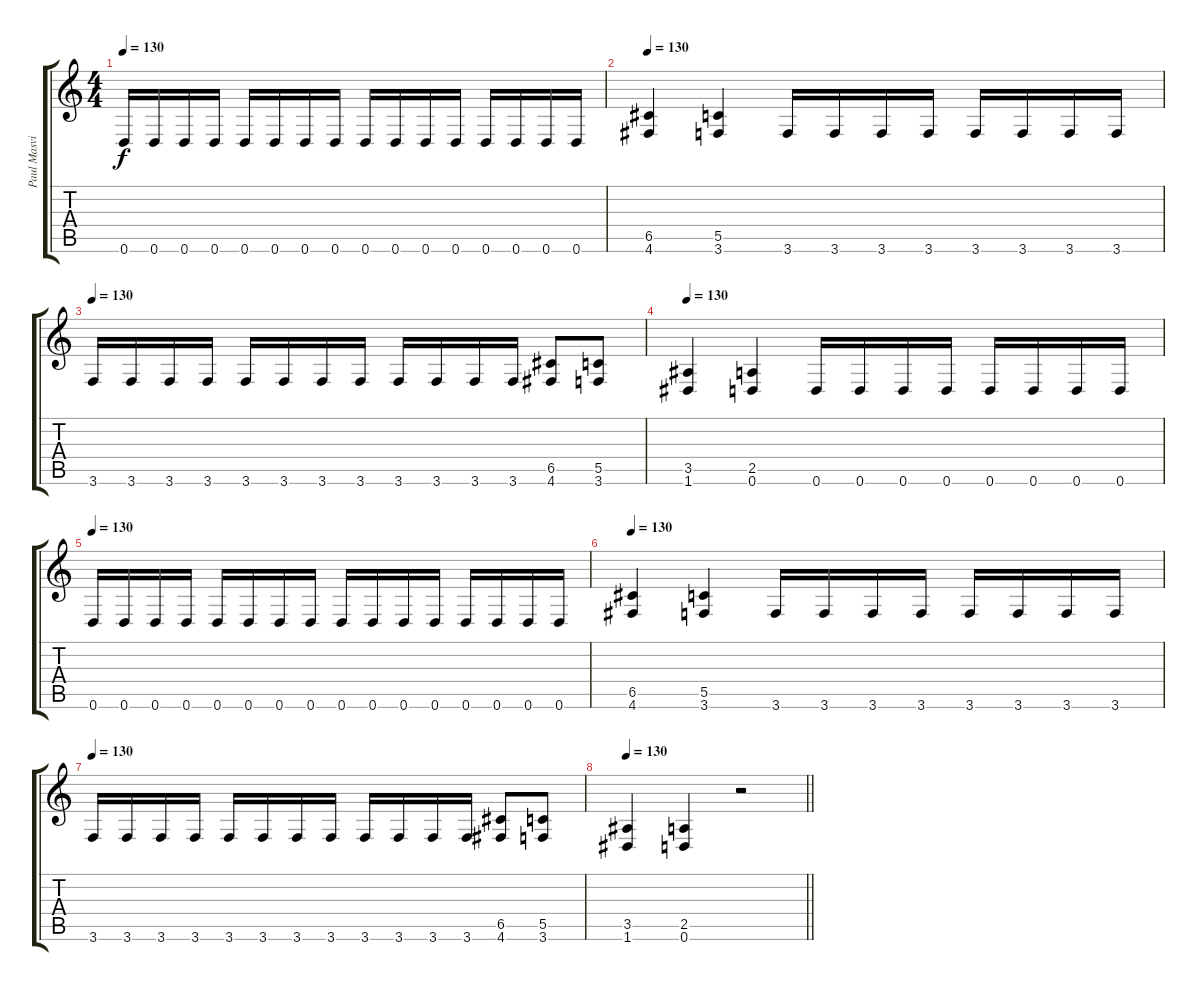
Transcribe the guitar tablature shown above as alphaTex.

\track ("Paul Masvidal" "Paul Masvi") {instrument distortionguitar}
\staff {score tabs}
\tuning (D4 A3 F3 C3 G2 D2) {hide}
\ts (4 4)
\tempo 130
\clef g2
\ks c
0.6.16{dy f} 0.6.16 0.6.16 0.6.16 0.6.16 0.6.16 0.6.16 0.6.16 0.6.16 0.6.16 0.6.16 0.6.16 0.6.16 0.6.16 0.6.16 0.6.16 |
\tempo 130
(6.5 4.6).4 (5.5 3.6).4 3.6.16 3.6.16 3.6.16 3.6.16 3.6.16 3.6.16 3.6.16 3.6.16 |
\tempo 130
3.6.16 3.6.16 3.6.16 3.6.16 3.6.16 3.6.16 3.6.16 3.6.16 3.6.16 3.6.16 3.6.16 3.6.16 (6.5 4.6).8 (5.5 3.6).8 |
\tempo 130
(3.5 1.6).4 (2.5 0.6).4 0.6.16 0.6.16 0.6.16 0.6.16 0.6.16 0.6.16 0.6.16 0.6.16 |
\tempo 130
0.6.16 0.6.16 0.6.16 0.6.16 0.6.16 0.6.16 0.6.16 0.6.16 0.6.16 0.6.16 0.6.16 0.6.16 0.6.16 0.6.16 0.6.16 0.6.16 |
\tempo 130
(6.5 4.6).4 (5.5 3.6).4 3.6.16 3.6.16 3.6.16 3.6.16 3.6.16 3.6.16 3.6.16 3.6.16 |
\tempo 130
3.6.16 3.6.16 3.6.16 3.6.16 3.6.16 3.6.16 3.6.16 3.6.16 3.6.16 3.6.16 3.6.16 3.6.16 (6.5 4.6).8 (5.5 3.6).8 |
\tempo 130
\barLineRight lightlight
(3.5 1.6).4 (2.5 0.6).4 r.2
